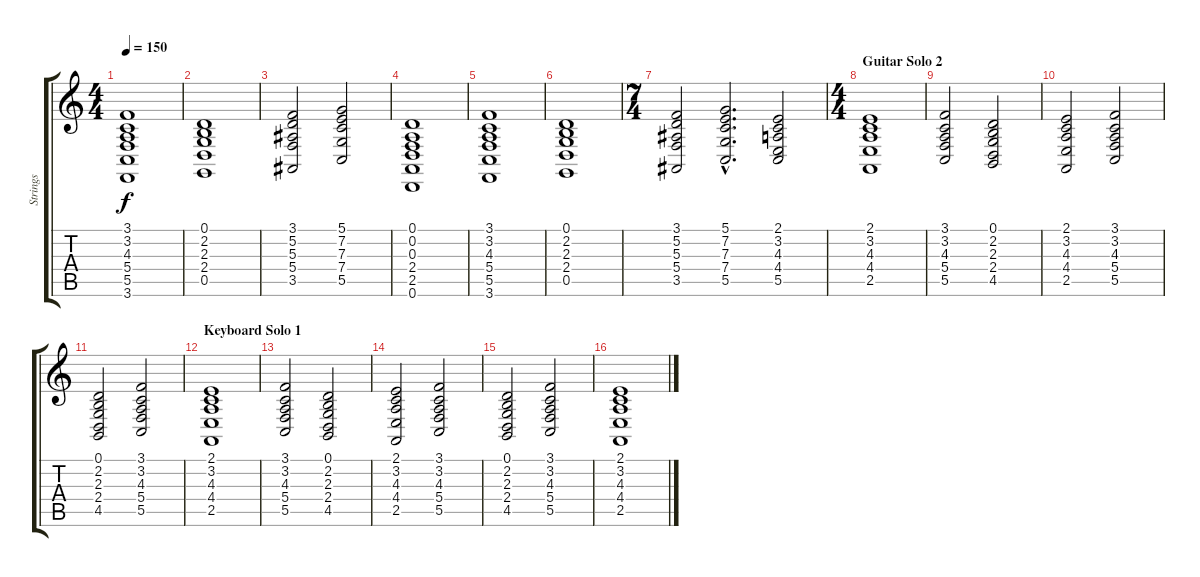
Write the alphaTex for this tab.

\track ("Strings" "Strings") {instrument synthstrings1}
\staff {score tabs}
\tuning (D4 A3 F3 C3 G2 D2) {hide}
\ts (4 4)
\tempo 150
\clef g2
\ks c
(3.1 3.2 4.3 5.4 5.5 3.6).1{dy f} |
(0.1 2.2 2.3 2.4 0.5).1 |
(3.1 5.2 5.3 5.4 3.5).2 (5.1 7.2 7.3 7.4 5.5).2 |
(0.1 0.2 0.3 2.4 2.5 0.6).1 |
(3.1 3.2 4.3 5.4 5.5 3.6).1 |
(0.1 2.2 2.3 2.4 0.5).1 |
\ts (7 4)
(3.1 5.2 5.3 5.4 3.5).2 (5.1{hac} 7.2{hac} 7.3{hac} 7.4{hac} 5.5{hac}).2{d} (2.1 3.2 4.3 4.4 5.5).2 |
\ts (4 4)
\section ("" "Guitar Solo 2")
(2.1 3.2 4.3 4.4 2.5).1 |
(3.1 3.2 4.3 5.4 5.5).2 (0.1 2.2 2.3 2.4 4.5).2 |
(2.1 3.2 4.3 4.4 2.5).2 (3.1 3.2 4.3 5.4 5.5).2 |
(0.1 2.2 2.3 2.4 4.5).2 (3.1 3.2 4.3 5.4 5.5).2 |
\section ("" "Keyboard Solo 1")
(2.1 3.2 4.3 4.4 2.5).1 |
(3.1 3.2 4.3 5.4 5.5).2 (0.1 2.2 2.3 2.4 4.5).2 |
(2.1 3.2 4.3 4.4 2.5).2 (3.1 3.2 4.3 5.4 5.5).2 |
(0.1 2.2 2.3 2.4 4.5).2 (3.1 3.2 4.3 5.4 5.5).2 |
(2.1 3.2 4.3 4.4 2.5).1
